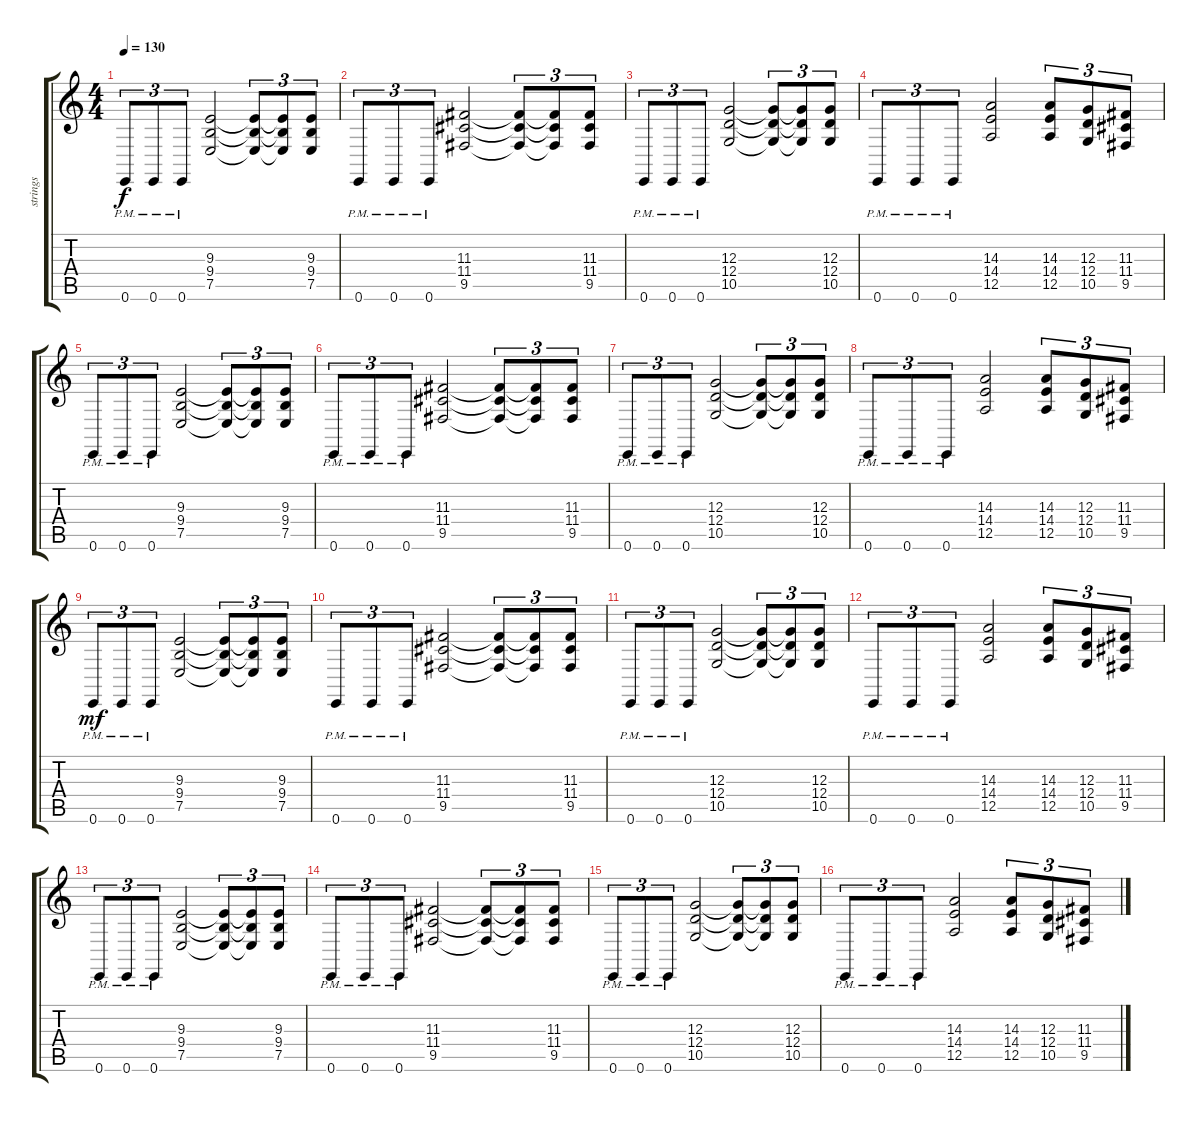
\track ("strings" "strings") {instrument stringensemble1}
\staff {score tabs}
\tuning (E4 B3 G3 D3 A2 E2) {hide}
\ts (4 4)
\tempo 130
\clef g2
\ks c
0.6{pm}.8{tu (3 2) dy f} 0.6{pm}.8{tu (3 2)} 0.6{pm}.8{tu (3 2)} (9.3 9.4 7.5).2 (9.3{t} 9.4{t} 7.5{t}).8{tu (3 2)} (9.3{t} 9.4{t} 7.5{t}).8{tu (3 2)} (9.3 9.4 7.5).8{tu (3 2)} |
0.6{pm}.8{tu (3 2)} 0.6{pm}.8{tu (3 2)} 0.6{pm}.8{tu (3 2)} (11.3 11.4 9.5).2 (11.3{t} 11.4{t} 9.5{t}).8{tu (3 2)} (11.3{t} 11.4{t} 9.5{t}).8{tu (3 2)} (11.3 11.4 9.5).8{tu (3 2)} |
0.6{pm}.8{tu (3 2)} 0.6{pm}.8{tu (3 2)} 0.6{pm}.8{tu (3 2)} (12.3 12.4 10.5).2 (12.3{t} 12.4{t} 10.5{t}).8{tu (3 2)} (12.3{t} 12.4{t} 10.5{t}).8{tu (3 2)} (12.3 12.4 10.5).8{tu (3 2)} |
0.6{pm}.8{tu (3 2)} 0.6{pm}.8{tu (3 2)} 0.6{pm}.8{tu (3 2)} (14.3 14.4 12.5).2 (14.3 14.4 12.5).8{tu (3 2)} (12.3 12.4 10.5).8{tu (3 2)} (11.3 11.4 9.5).8{tu (3 2)} |
0.6{pm}.8{tu (3 2)} 0.6{pm}.8{tu (3 2)} 0.6{pm}.8{tu (3 2)} (9.3 9.4 7.5).2 (9.3{t} 9.4{t} 7.5{t}).8{tu (3 2)} (9.3{t} 9.4{t} 7.5{t}).8{tu (3 2)} (9.3 9.4 7.5).8{tu (3 2)} |
0.6{pm}.8{tu (3 2)} 0.6{pm}.8{tu (3 2)} 0.6{pm}.8{tu (3 2)} (11.3 11.4 9.5).2 (11.3{t} 11.4{t} 9.5{t}).8{tu (3 2)} (11.3{t} 11.4{t} 9.5{t}).8{tu (3 2)} (11.3 11.4 9.5).8{tu (3 2)} |
0.6{pm}.8{tu (3 2)} 0.6{pm}.8{tu (3 2)} 0.6{pm}.8{tu (3 2)} (12.3 12.4 10.5).2 (12.3{t} 12.4{t} 10.5{t}).8{tu (3 2)} (12.3{t} 12.4{t} 10.5{t}).8{tu (3 2)} (12.3 12.4 10.5).8{tu (3 2)} |
0.6{pm}.8{tu (3 2)} 0.6{pm}.8{tu (3 2)} 0.6{pm}.8{tu (3 2)} (14.3 14.4 12.5).2 (14.3 14.4 12.5).8{tu (3 2)} (12.3 12.4 10.5).8{tu (3 2)} (11.3 11.4 9.5).8{tu (3 2)} |
0.6{pm}.8{tu (3 2) dy mf} 0.6{pm}.8{tu (3 2)} 0.6{pm}.8{tu (3 2)} (9.3 9.4 7.5).2 (9.3{t} 9.4{t} 7.5{t}).8{tu (3 2)} (9.3{t} 9.4{t} 7.5{t}).8{tu (3 2)} (9.3 9.4 7.5).8{tu (3 2)} |
0.6{pm}.8{tu (3 2)} 0.6{pm}.8{tu (3 2)} 0.6{pm}.8{tu (3 2)} (11.3 11.4 9.5).2 (11.3{t} 11.4{t} 9.5{t}).8{tu (3 2)} (11.3{t} 11.4{t} 9.5{t}).8{tu (3 2)} (11.3 11.4 9.5).8{tu (3 2)} |
0.6{pm}.8{tu (3 2)} 0.6{pm}.8{tu (3 2)} 0.6{pm}.8{tu (3 2)} (12.3 12.4 10.5).2 (12.3{t} 12.4{t} 10.5{t}).8{tu (3 2)} (12.3{t} 12.4{t} 10.5{t}).8{tu (3 2)} (12.3 12.4 10.5).8{tu (3 2)} |
0.6{pm}.8{tu (3 2)} 0.6{pm}.8{tu (3 2)} 0.6{pm}.8{tu (3 2)} (14.3 14.4 12.5).2 (14.3 14.4 12.5).8{tu (3 2)} (12.3 12.4 10.5).8{tu (3 2)} (11.3 11.4 9.5).8{tu (3 2)} |
0.6{pm}.8{tu (3 2)} 0.6{pm}.8{tu (3 2)} 0.6{pm}.8{tu (3 2)} (9.3 9.4 7.5).2 (9.3{t} 9.4{t} 7.5{t}).8{tu (3 2)} (9.3{t} 9.4{t} 7.5{t}).8{tu (3 2)} (9.3 9.4 7.5).8{tu (3 2)} |
0.6{pm}.8{tu (3 2)} 0.6{pm}.8{tu (3 2)} 0.6{pm}.8{tu (3 2)} (11.3 11.4 9.5).2 (11.3{t} 11.4{t} 9.5{t}).8{tu (3 2)} (11.3{t} 11.4{t} 9.5{t}).8{tu (3 2)} (11.3 11.4 9.5).8{tu (3 2)} |
0.6{pm}.8{tu (3 2)} 0.6{pm}.8{tu (3 2)} 0.6{pm}.8{tu (3 2)} (12.3 12.4 10.5).2 (12.3{t} 12.4{t} 10.5{t}).8{tu (3 2)} (12.3{t} 12.4{t} 10.5{t}).8{tu (3 2)} (12.3 12.4 10.5).8{tu (3 2)} |
0.6{pm}.8{tu (3 2)} 0.6{pm}.8{tu (3 2)} 0.6{pm}.8{tu (3 2)} (14.3 14.4 12.5).2 (14.3 14.4 12.5).8{tu (3 2)} (12.3 12.4 10.5).8{tu (3 2)} (11.3 11.4 9.5).8{tu (3 2)}
